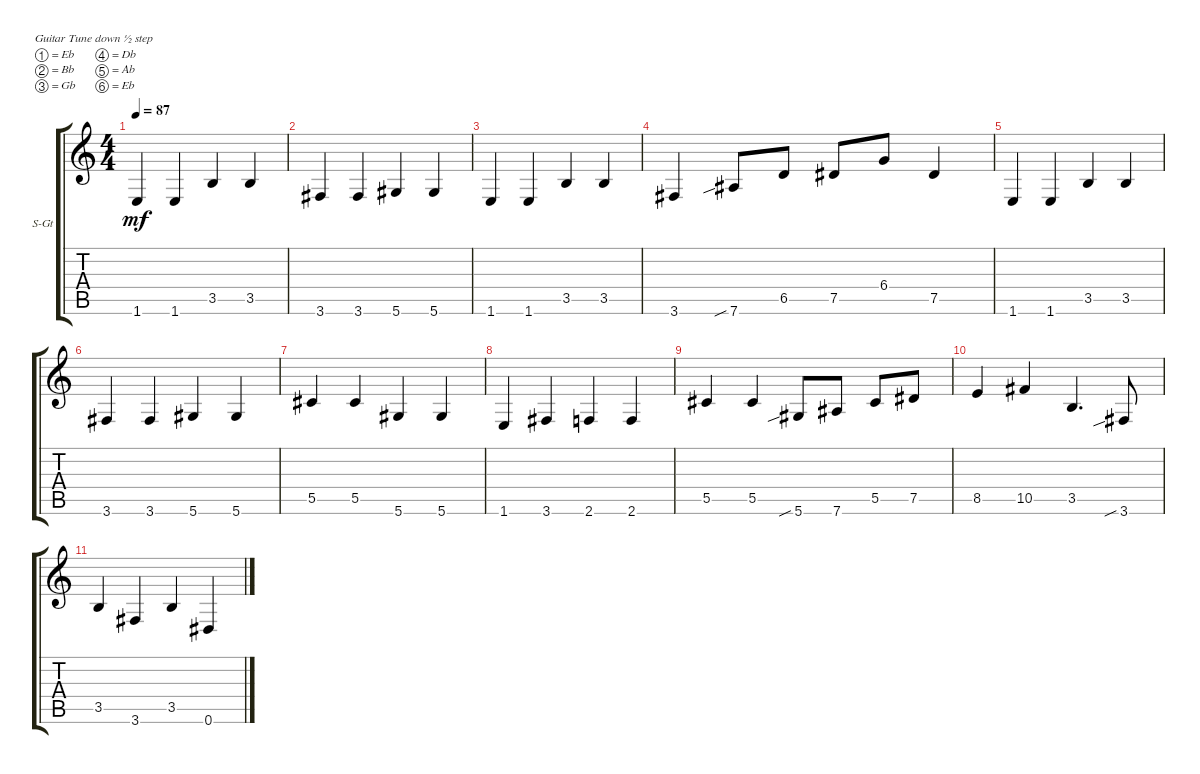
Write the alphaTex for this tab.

\defaultSystemsLayout 4
\bracketExtendMode groupsimilarinstruments
\firstSystemTrackNameOrientation horizontal
\otherSystemsTrackNameOrientation horizontal
\track ("Bass" "S-Gt") {instrument acousticguitarsteel}
\staff {score tabs}
\tuning (Eb4 Bb3 Gb3 Db3 Ab2 Eb2)
\ts (4 4)
\tempo 87
\clef g2
\scale
0.333333
\ks c
1.6.4{dy mf} 1.6.4 3.5.4 3.5.4 |
\scale
0.333333 3.6.4 3.6.4 5.6.4 5.6.4 |
\scale
0.333333 1.6.4 1.6.4 3.5.4 3.5.4 |
\scale
0.333333 3.6.4 7.6{sib}.8 6.5.8 7.5.8 6.4.8 7.5.4 |
\scale
0.333333 1.6.4 1.6.4 3.5.4 3.5.4 |
\scale
0.333333 3.6.4 3.6.4 5.6.4 5.6.4 |
\scale
0.333333 5.5.4 5.5.4 5.6.4 5.6.4 |
\scale
0.333333 1.6.4 3.6.4 2.6.4 2.6.4 |
\scale
0.333333 5.5.4 5.5.4 5.6{sib}.8 7.6.8 5.5.8 7.5.8 |
\scale
0.333333 8.5.4 10.5.4 3.5.4{d} 3.6{sib}.8 |
\scale
0.333333 3.5.4 3.6.4 3.5.4 0.6.4 |
\scale
0.333333 |
\scale
0.333333 |
\scale
0.333333 |
\scale
0.333333 |
\scale
0.333333
